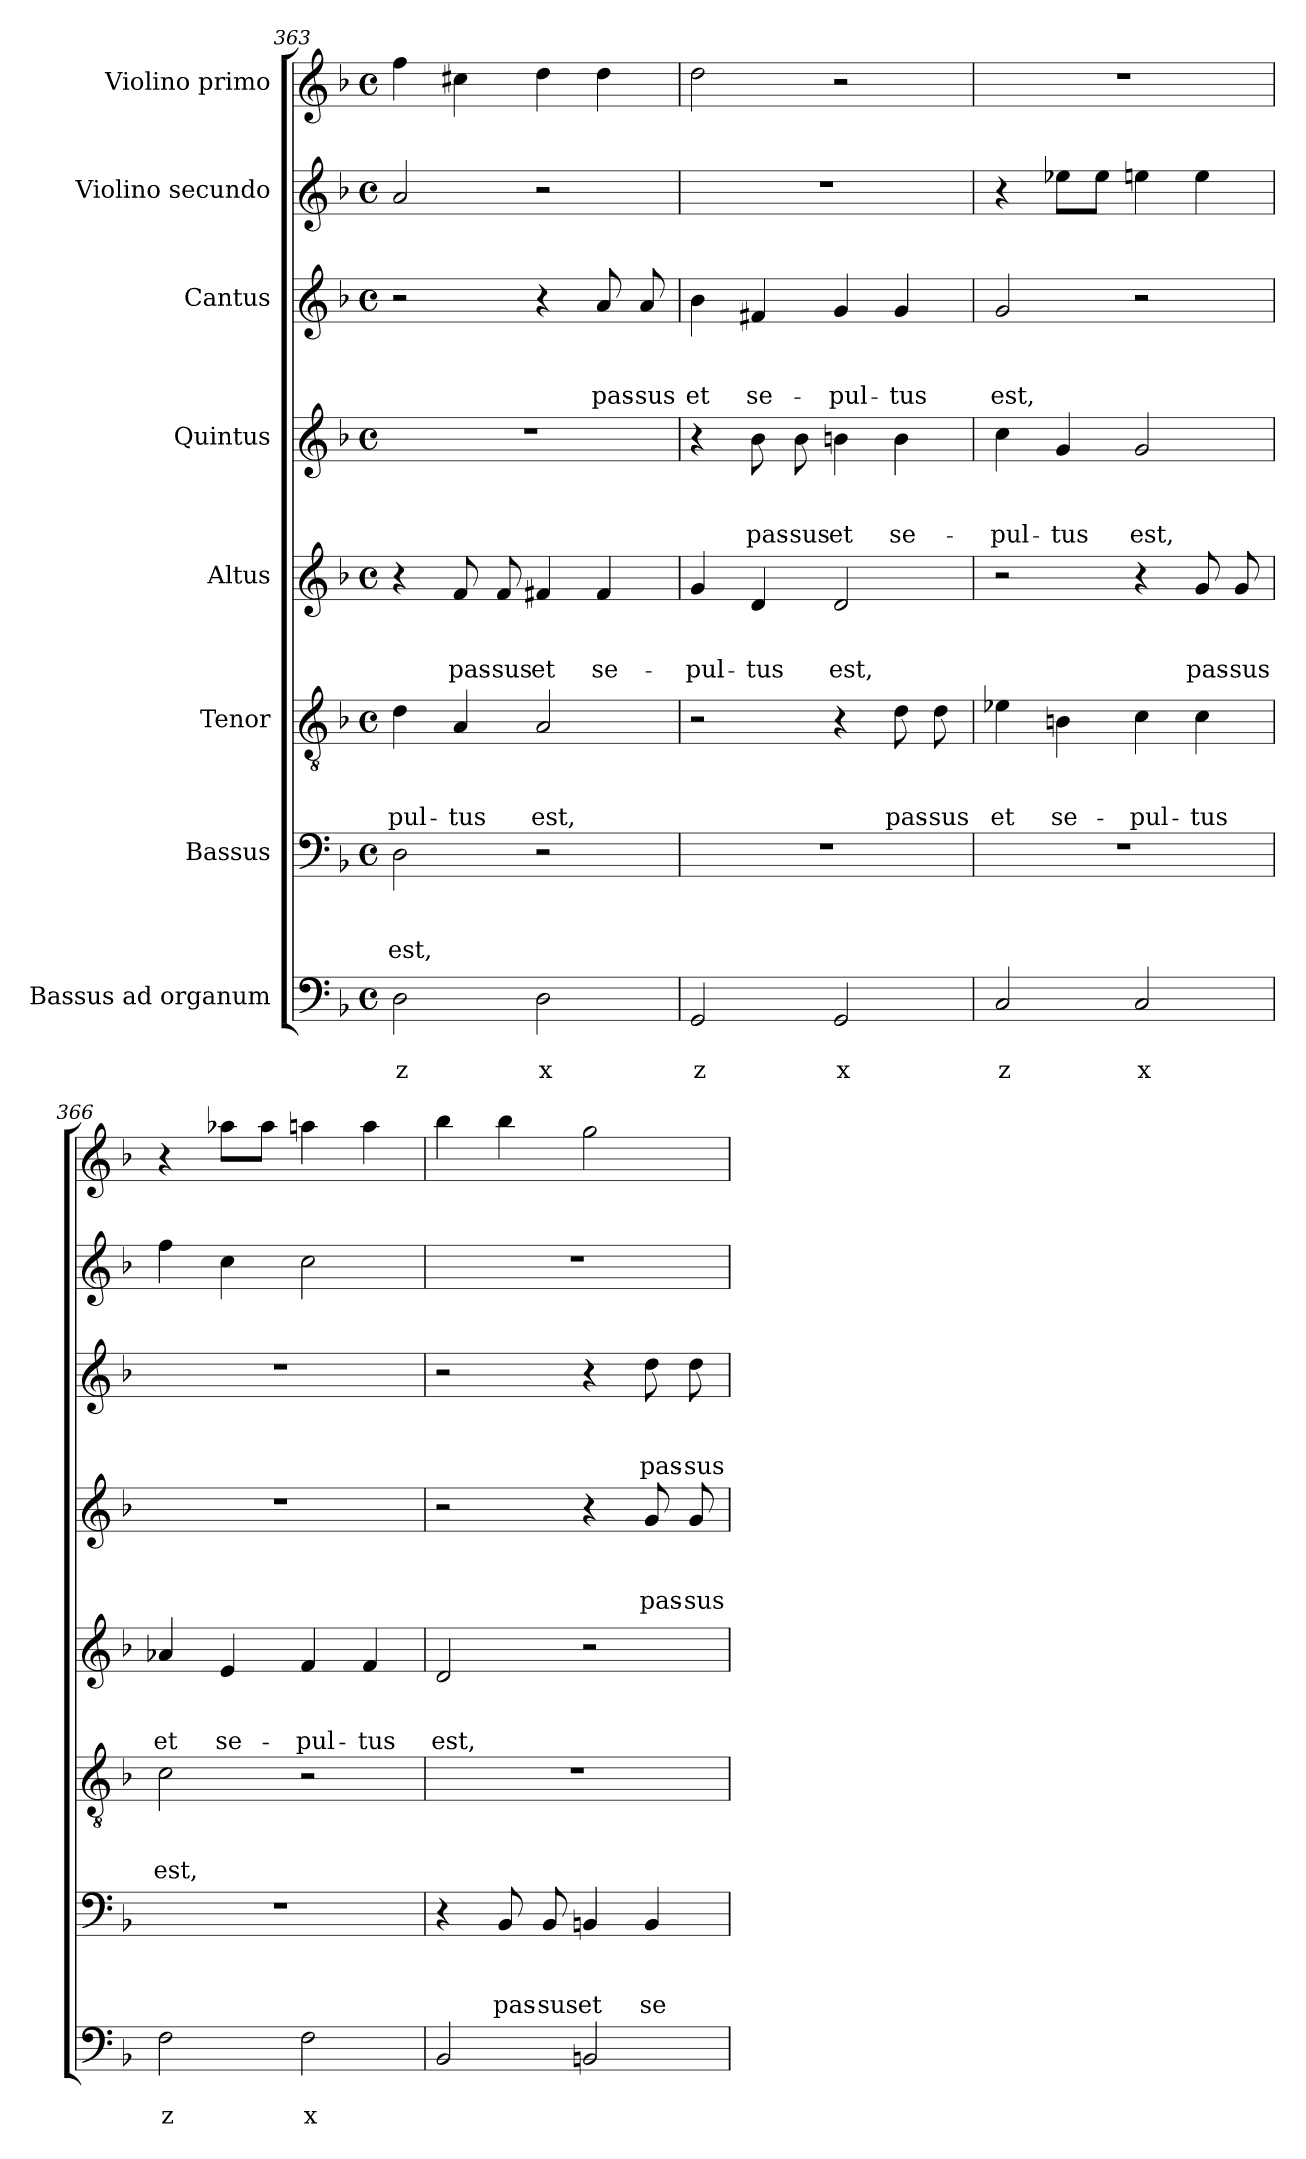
**kern	**text	**text	**kern	**text	**text	**text	**kern	**text	**text	**text	**kern	**text	**text	**text	**kern	**text	**text	**text	**kern	**text	**text	**text	**kern	**kern
*part8	*part8	*part8	*part7	*part7	*part7	*part7	*part6	*part6	*part6	*part6	*part5	*part5	*part5	*part5	*part4	*part4	*part4	*part4	*part3	*part3	*part3	*part3	*part2	*part1
*staff8	*staff8	*staff8	*staff7	*staff7	*staff7	*staff7	*staff6	*staff6	*staff6	*staff6	*staff5	*staff5	*staff5	*staff5	*staff4	*staff4	*staff4	*staff4	*staff3	*staff3	*staff3	*staff3	*staff2	*staff1
*I"Bassus ad  organum	*	*	*I"Bassus	*	*	*	*I"Tenor	*	*	*	*I"Altus	*	*	*	*I"Quintus	*	*	*	*I"Cantus	*	*	*	*I"Violino secundo	*I"Violino primo
*clefF4	*	*	*clefF4	*	*	*	*clefGv2	*	*	*	*clefG2	*	*	*	*clefG2	*	*	*	*clefG2	*	*	*	*clefG2	*clefG2
*k[b-]	*	*	*k[b-]	*	*	*	*k[b-]	*	*	*	*k[b-]	*	*	*	*k[b-]	*	*	*	*k[b-]	*	*	*	*k[b-]	*k[b-]
*F:	*	*	*F:	*	*	*	*F:	*	*	*	*F:	*	*	*	*F:	*	*	*	*F:	*	*	*	*F:	*F:
*M4/4	*	*	*M4/4	*	*	*	*M4/4	*	*	*	*M4/4	*	*	*	*M4/4	*	*	*	*M4/4	*	*	*	*M4/4	*M4/4
*met(c)	*	*	*met(c)	*	*	*	*met(c)	*	*	*	*met(c)	*	*	*	*met(c)	*	*	*	*met(c)	*	*	*	*met(c)	*met(c)
=363	=363	=363	=363	=363	=363	=363	=363	=363	=363	=363	=363	=363	=363	=363	=363	=363	=363	=363	=363	=363	=363	=363	=363	=363
!	!	!LO:LY:b	!	!	!	!LO:LY:b	!	!	!	!LO:LY:b	!	!	!	!	!	!	!	!	!	!	!	!	!	!
2D\	.	z	2D\	.	.	est,	4d\	.	.	-pul-	4r	.	.	.	1r	.	.	.	2r	.	.	.	2a/	4ff\
!	!	!	!	!	!	!	!	!	!	!LO:LY:b	!	!	!	!LO:LY:b	!	!	!	!	!	!	!	!	!	!
.	.	.	.	.	.	.	4A/	.	.	-tus	8f/	.	.	pas-	.	.	.	.	.	.	.	.	.	4cc#X\
!	!	!	!	!	!	!	!	!	!	!	!	!	!	!LO:LY:b	!	!	!	!	!	!	!	!	!	!
.	.	.	.	.	.	.	.	.	.	.	8f/	.	.	-sus	.	.	.	.	.	.	.	.	.	.
!	!	!LO:LY:b	!	!	!	!	!	!	!	!LO:LY:b	!	!	!	!LO:LY:b	!	!	!	!	!	!	!	!	!	!
2D\	.	x	2r	.	.	.	2A/	.	.	est,	4f#X/	.	.	et	.	.	.	.	4r	.	.	.	2r	4dd\
!	!	!	!	!	!	!	!	!	!	!	!	!	!	!LO:LY:b	!	!	!	!	!	!	!	!LO:LY:b	!	!
.	.	.	.	.	.	.	.	.	.	.	4f#/	.	.	se-	.	.	.	.	8a/	.	.	pas-	.	4dd\
!	!	!	!	!	!	!	!	!	!	!	!	!	!	!	!	!	!	!	!	!	!	!LO:LY:b	!	!
.	.	.	.	.	.	.	.	.	.	.	.	.	.	.	.	.	.	.	8a/	.	.	-sus	.	.
=364	=364	=364	=364	=364	=364	=364	=364	=364	=364	=364	=364	=364	=364	=364	=364	=364	=364	=364	=364	=364	=364	=364	=364	=364
!	!	!LO:LY:b	!	!	!	!	!	!	!	!	!	!	!	!LO:LY:b	!	!	!	!	!	!	!	!LO:LY:b	!	!
2GG/	.	z	1r	.	.	.	2r	.	.	.	4g/	.	.	-pul-	4r	.	.	.	4b-\	.	.	et	1r	2dd\
!	!	!	!	!	!	!	!	!	!	!	!	!	!	!LO:LY:b	!	!	!	!LO:LY:b	!	!	!	!LO:LY:b	!	!
.	.	.	.	.	.	.	.	.	.	.	4d/	.	.	-tus	8b-\	.	.	pas-	4f#X/	.	.	se-	.	.
!	!	!	!	!	!	!	!	!	!	!	!	!	!	!	!	!	!	!LO:LY:b	!	!	!	!	!	!
.	.	.	.	.	.	.	.	.	.	.	.	.	.	.	8b-\	.	.	-sus	.	.	.	.	.	.
!	!	!LO:LY:b	!	!	!	!	!	!	!	!	!	!	!	!LO:LY:b	!	!	!	!LO:LY:b	!	!	!	!LO:LY:b	!	!
2GG/	.	x	.	.	.	.	4r	.	.	.	2d/	.	.	est,	4bn\	.	.	et	4g/	.	.	-pul-	.	2r
!	!	!	!	!	!	!	!	!	!	!LO:LY:b	!	!	!	!	!	!	!	!LO:LY:b	!	!	!	!LO:LY:b	!	!
.	.	.	.	.	.	.	8d\	.	.	pas-	.	.	.	.	4b\	.	.	se-	4g/	.	.	-tus	.	.
!	!	!	!	!	!	!	!	!	!	!LO:LY:b	!	!	!	!	!	!	!	!	!	!	!	!	!	!
.	.	.	.	.	.	.	8d\	.	.	-sus	.	.	.	.	.	.	.	.	.	.	.	.	.	.
!!LO:LB:g=z
=365	=365	=365	=365	=365	=365	=365	=365	=365	=365	=365	=365	=365	=365	=365	=365	=365	=365	=365	=365	=365	=365	=365	=365	=365
!	!	!LO:LY:b	!	!	!	!	!	!	!	!LO:LY:b	!	!	!	!	!	!	!	!LO:LY:b	!	!	!	!LO:LY:b	!	!
2C/	.	z	1r	.	.	.	4e-X\	.	.	et	2r	.	.	.	4cc\	.	.	-pul-	2g/	.	.	est,	4r	1r
!	!	!	!	!	!	!	!	!	!	!LO:LY:b	!	!	!	!	!	!	!	!LO:LY:b	!	!	!	!	!	!
.	.	.	.	.	.	.	4Bn\	.	.	se-	.	.	.	.	4g/	.	.	-tus	.	.	.	.	8ee-X\L	.
.	.	.	.	.	.	.	.	.	.	.	.	.	.	.	.	.	.	.	.	.	.	.	8ee-\J	.
!	!	!LO:LY:b	!	!	!	!	!	!	!	!LO:LY:b	!	!	!	!	!	!	!	!LO:LY:b	!	!	!	!	!	!
2C/	.	x	.	.	.	.	4c\	.	.	-pul-	4r	.	.	.	2g/	.	.	est,	2r	.	.	.	4een\	.
!	!	!	!	!	!	!	!	!	!	!LO:LY:b	!	!	!	!LO:LY:b	!	!	!	!	!	!	!	!	!	!
.	.	.	.	.	.	.	4c\	.	.	-tus	8g/	.	.	pas-	.	.	.	.	.	.	.	.	4ee\	.
!	!	!	!	!	!	!	!	!	!	!	!	!	!	!LO:LY:b	!	!	!	!	!	!	!	!	!	!
.	.	.	.	.	.	.	.	.	.	.	8g/	.	.	-sus	.	.	.	.	.	.	.	.	.	.
=366	=366	=366	=366	=366	=366	=366	=366	=366	=366	=366	=366	=366	=366	=366	=366	=366	=366	=366	=366	=366	=366	=366	=366	=366
!	!	!LO:LY:b	!	!	!	!	!	!	!	!LO:LY:b	!	!	!	!LO:LY:b	!	!	!	!	!	!	!	!	!	!
2F\	.	z	1r	.	.	.	2c\	.	.	est,	4a-X/	.	.	et	1r	.	.	.	1r	.	.	.	4ff\	4r
!	!	!	!	!	!	!	!	!	!	!	!	!	!	!LO:LY:b	!	!	!	!	!	!	!	!	!	!
.	.	.	.	.	.	.	.	.	.	.	4e/	.	.	se-	.	.	.	.	.	.	.	.	4cc\	8aa-X\L
.	.	.	.	.	.	.	.	.	.	.	.	.	.	.	.	.	.	.	.	.	.	.	.	8aa-\J
!	!	!LO:LY:b	!	!	!	!	!	!	!	!	!	!	!	!LO:LY:b	!	!	!	!	!	!	!	!	!	!
2F\	.	x	.	.	.	.	2r	.	.	.	4f/	.	.	-pul-	.	.	.	.	.	.	.	.	2cc\	4aan\
!	!	!	!	!	!	!	!	!	!	!	!	!	!	!LO:LY:b	!	!	!	!	!	!	!	!	!	!
.	.	.	.	.	.	.	.	.	.	.	4f/	.	.	-tus	.	.	.	.	.	.	.	.	.	4aa\
=367	=367	=367	=367	=367	=367	=367	=367	=367	=367	=367	=367	=367	=367	=367	=367	=367	=367	=367	=367	=367	=367	=367	=367	=367
!	!	!	!	!	!	!	!	!	!	!	!	!	!	!LO:LY:b	!	!	!	!	!	!	!	!	!	!
2BB-/	.	.	4r	.	.	.	1r	.	.	.	2d/	.	.	est,	2r	.	.	.	2r	.	.	.	1r	4bb-\
!	!	!	!	!	!	!LO:LY:b	!	!	!	!	!	!	!	!	!	!	!	!	!	!	!	!	!	!
.	.	.	8BB-/	.	.	pas-	.	.	.	.	.	.	.	.	.	.	.	.	.	.	.	.	.	4bb-\
!	!	!	!	!	!	!LO:LY:b	!	!	!	!	!	!	!	!	!	!	!	!	!	!	!	!	!	!
.	.	.	8BB-/	.	.	-sus	.	.	.	.	.	.	.	.	.	.	.	.	.	.	.	.	.	.
!	!	!	!	!	!	!LO:LY:b	!	!	!	!	!	!	!	!	!	!	!	!	!	!	!	!	!	!
2BBn/	.	.	4BBn/	.	.	et	.	.	.	.	2r	.	.	.	4r	.	.	.	4r	.	.	.	.	2gg\
!	!	!	!	!	!	!LO:LY:b	!	!	!	!	!	!	!	!	!	!	!	!LO:LY:b	!	!	!	!LO:LY:b	!	!
.	.	.	4BB/	.	.	se-	.	.	.	.	.	.	.	.	8g/	.	.	pas-	8dd\	.	.	pas-	.	.
!	!	!	!	!	!	!	!	!	!	!	!	!	!	!	!	!	!	!LO:LY:b	!	!	!	!LO:LY:b	!	!
.	.	.	.	.	.	.	.	.	.	.	.	.	.	.	8g/	.	.	-sus	8dd\	.	.	-sus	.	.
=	=	=	=	=	=	=	=	=	=	=	=	=	=	=	=	=	=	=	=	=	=	=	=	=
*-	*-	*-	*-	*-	*-	*-	*-	*-	*-	*-	*-	*-	*-	*-	*-	*-	*-	*-	*-	*-	*-	*-	*-	*-
